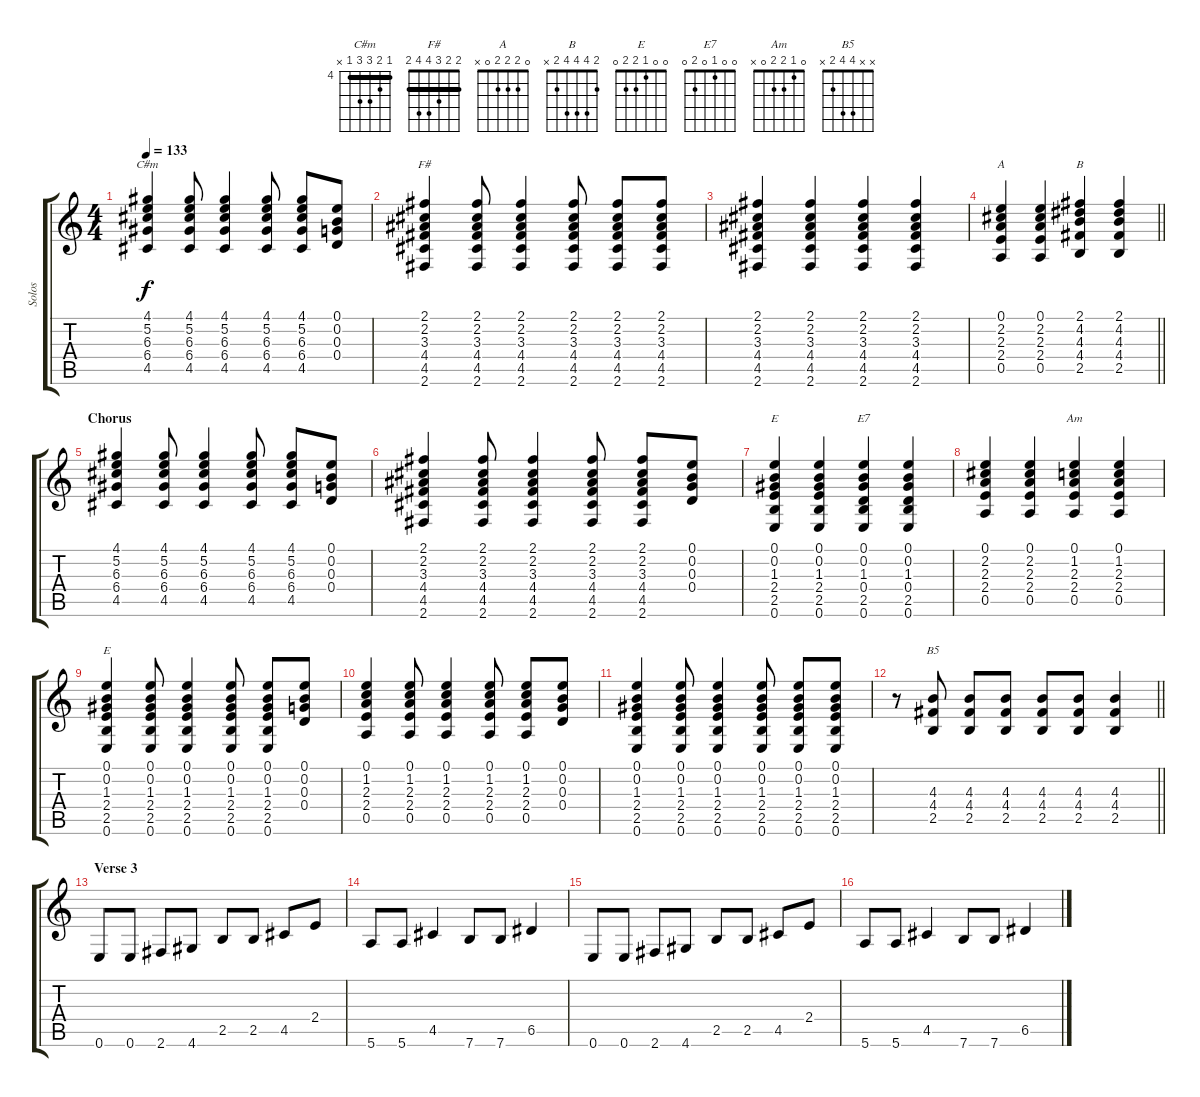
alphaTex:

\track ("Solos" "Solos") {instrument overdrivenguitar}
\staff {score tabs}
\tuning (E4 B3 G3 D3 A2 E2) {hide}
\chord ("C#m" 4 5 6 6 4 x) {firstfret 4 barre 4}
\chord ("F#" 2 2 3 4 4 2) {barre 2}
\chord ("A" 0 2 2 2 0 x)
\chord ("B" 2 4 4 4 2 x)
\chord ("E" 7 9 9 9 7 x) {firstfret 7 barre 7}
\chord ("E7" 0 0 1 0 2 0)
\chord ("Am" 0 1 2 2 0 x)
\chord ("E" 0 0 1 2 2 0)
\chord ("B5" x x 4 4 2 x)
\ts (4 4)
\tempo 133
\clef g2
\ks c
(4.1 5.2 6.3 6.4 4.5).4{ch "C#m" dy f} (4.1 5.2 6.3 6.4 4.5).8 (4.1 5.2 6.3 6.4 4.5).4 (4.1 5.2 6.3 6.4 4.5).8 (4.1 5.2 6.3 6.4 4.5).8 (0.1 0.2 0.3 0.4).8 |
(2.1 2.2 3.3 4.4 4.5 2.6).4{ch "F#"} (2.1 2.2 3.3 4.4 4.5 2.6).8 (2.1 2.2 3.3 4.4 4.5 2.6).4 (2.1 2.2 3.3 4.4 4.5 2.6).8 (2.1 2.2 3.3 4.4 4.5 2.6).8 (2.1 2.2 3.3 4.4 4.5 2.6).8 |
(2.1 2.2 3.3 4.4 4.5 2.6).4 (2.1 2.2 3.3 4.4 4.5 2.6).4 (2.1 2.2 3.3 4.4 4.5 2.6).4 (2.1 2.2 3.3 4.4 4.5 2.6).4 |
\barLineRight lightlight
(0.1 2.2 2.3 2.4 0.5).4{ch "A"} (0.1 2.2 2.3 2.4 0.5).4 (2.1 4.2 4.3 4.4 2.5).4{ch "B"} (2.1 4.2 4.3 4.4 2.5).4 |
\section ("" "Chorus")
(4.1 5.2 6.3 6.4 4.5).4 (4.1 5.2 6.3 6.4 4.5).8 (4.1 5.2 6.3 6.4 4.5).4 (4.1 5.2 6.3 6.4 4.5).8 (4.1 5.2 6.3 6.4 4.5).8 (0.1 0.2 0.3 0.4).8 |
(2.1 2.2 3.3 4.4 4.5 2.6).4 (2.1 2.2 3.3 4.4 4.5 2.6).8 (2.1 2.2 3.3 4.4 4.5 2.6).4 (2.1 2.2 3.3 4.4 4.5 2.6).8 (2.1 2.2 3.3 4.4 4.5 2.6).8 (0.1 0.2 0.3 0.4).8 |
(0.1 0.2 1.3 2.4 2.5 0.6).4{ch "E"} (0.1 0.2 1.3 2.4 2.5 0.6).4 (0.1 0.2 1.3 0.4 2.5 0.6).4{ch "E7"} (0.1 0.2 1.3 0.4 2.5 0.6).4 |
(0.1 2.2 2.3 2.4 0.5).4 (0.1 2.2 2.3 2.4 0.5).4 (0.1 1.2 2.3 2.4 0.5).4{ch "Am"} (0.1 1.2 2.3 2.4 0.5).4 |
(0.1 0.2 1.3 2.4 2.5 0.6).4{ch "E"} (0.1 0.2 1.3 2.4 2.5 0.6).8 (0.1 0.2 1.3 2.4 2.5 0.6).4 (0.1 0.2 1.3 2.4 2.5 0.6).8 (0.1 0.2 1.3 2.4 2.5 0.6).8 (0.1 0.2 0.3 0.4).8 |
(0.1 1.2 2.3 2.4 0.5).4 (0.1 1.2 2.3 2.4 0.5).8 (0.1 1.2 2.3 2.4 0.5).4 (0.1 1.2 2.3 2.4 0.5).8 (0.1 1.2 2.3 2.4 0.5).8 (0.1 0.2 0.3 0.4).8 |
(0.1 0.2 1.3 2.4 2.5 0.6).4 (0.1 0.2 1.3 2.4 2.5 0.6).8 (0.1 0.2 1.3 2.4 2.5 0.6).4 (0.1 0.2 1.3 2.4 2.5 0.6).8 (0.1 0.2 1.3 2.4 2.5 0.6).8 (0.1 0.2 1.3 2.4 2.5 0.6).8 |
\barLineRight lightlight
r.8 (4.3 4.4 2.5).8{ch "B5"} (4.3 4.4 2.5).8 (4.3 4.4 2.5).8 (4.3 4.4 2.5).8 (4.3 4.4 2.5).8 (4.3 4.4 2.5).4 |
\section ("" "Verse 3")
0.6.8 0.6.8 2.6.8 4.6.8 2.5.8 2.5.8 4.5.8 2.4.8 |
5.6.8 5.6.8 4.5.4 7.6.8 7.6.8 6.5.4 |
0.6.8 0.6.8 2.6.8 4.6.8 2.5.8 2.5.8 4.5.8 2.4.8 |
5.6.8 5.6.8 4.5.4 7.6.8 7.6.8 6.5.4
